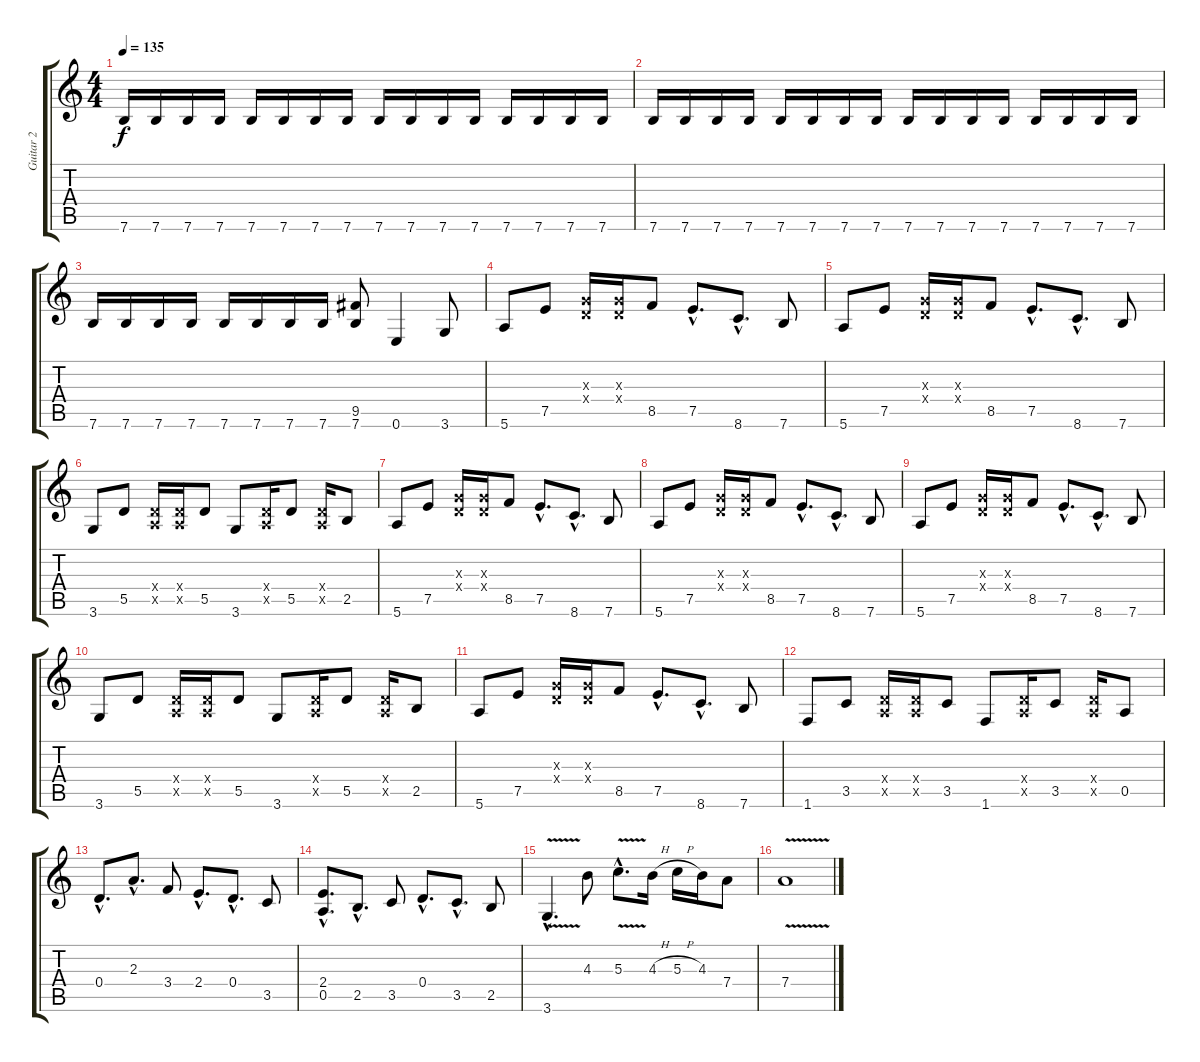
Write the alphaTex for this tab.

\track ("Guitar 2" "Guitar 2") {instrument overdrivenguitar}
\staff {score tabs}
\tuning (E4 B3 G3 D3 A2 E2) {hide}
\ts (4 4)
\tempo 135
\clef g2
\ks c
7.6.16{dy f} 7.6.16 7.6.16 7.6.16 7.6.16 7.6.16 7.6.16 7.6.16 7.6.16 7.6.16 7.6.16 7.6.16 7.6.16 7.6.16 7.6.16 7.6.16 |
7.6.16 7.6.16 7.6.16 7.6.16 7.6.16 7.6.16 7.6.16 7.6.16 7.6.16 7.6.16 7.6.16 7.6.16 7.6.16 7.6.16 7.6.16 7.6.16 |
7.6.16 7.6.16 7.6.16 7.6.16 7.6.16 7.6.16 7.6.16 7.6.16 (9.5 7.6).8 0.6.4 3.6.8 |
5.6.8 7.5.8 (0.3{x} 0.4{x}).16 (0.3{x} 0.4{x}).16 8.5.8 7.5{hac}.8{d} 8.6{hac}.8{d} 7.6.8 |
5.6.8 7.5.8 (0.3{x} 0.4{x}).16 (0.3{x} 0.4{x}).16 8.5.8 7.5{hac}.8{d} 8.6{hac}.8{d} 7.6.8 |
3.6.8 5.5.8 (0.4{x} 0.5{x}).16 (0.4{x} 0.5{x}).16 5.5.8 3.6.8 (0.4{x} 0.5{x}).16 5.5.8 (0.4{x} 0.5{x}).16 2.5.8 |
5.6.8 7.5.8 (0.3{x} 0.4{x}).16 (0.3{x} 0.4{x}).16 8.5.8 7.5{hac}.8{d} 8.6{hac}.8{d} 7.6.8 |
5.6.8 7.5.8 (0.3{x} 0.4{x}).16 (0.3{x} 0.4{x}).16 8.5.8 7.5{hac}.8{d} 8.6{hac}.8{d} 7.6.8 |
5.6.8 7.5.8 (0.3{x} 0.4{x}).16 (0.3{x} 0.4{x}).16 8.5.8 7.5{hac}.8{d} 8.6{hac}.8{d} 7.6.8 |
3.6.8 5.5.8 (0.4{x} 0.5{x}).16 (0.4{x} 0.5{x}).16 5.5.8 3.6.8 (0.4{x} 0.5{x}).16 5.5.8 (0.4{x} 0.5{x}).16 2.5.8 |
5.6.8 7.5.8 (0.3{x} 0.4{x}).16 (0.3{x} 0.4{x}).16 8.5.8 7.5{hac}.8{d} 8.6{hac}.8{d} 7.6.8 |
1.6.8 3.5.8 (0.4{x} 0.5{x}).16 (0.4{x} 0.5{x}).16 3.5.8 1.6.8 (0.4{x} 0.5{x}).16 3.5.8 (0.4{x} 0.5{x}).16 0.5.8 |
0.4{hac}.8{d} 2.3{hac}.8{d} 3.4.8 2.4{hac}.8{d} 0.4{hac}.8{d} 3.5.8 |
(2.4{hac} 0.5{hac}).8{d} 2.5{hac}.8{d} 3.5.8 0.4{hac}.8{d} 3.5{hac}.8{d} 2.5.8 |
3.6{v hac}.4{d} 4.3.8 5.3{v hac}.8{d} 4.3{h}.16 5.3{h}.16 4.3.16 7.4.8 |
7.4{v}.1
